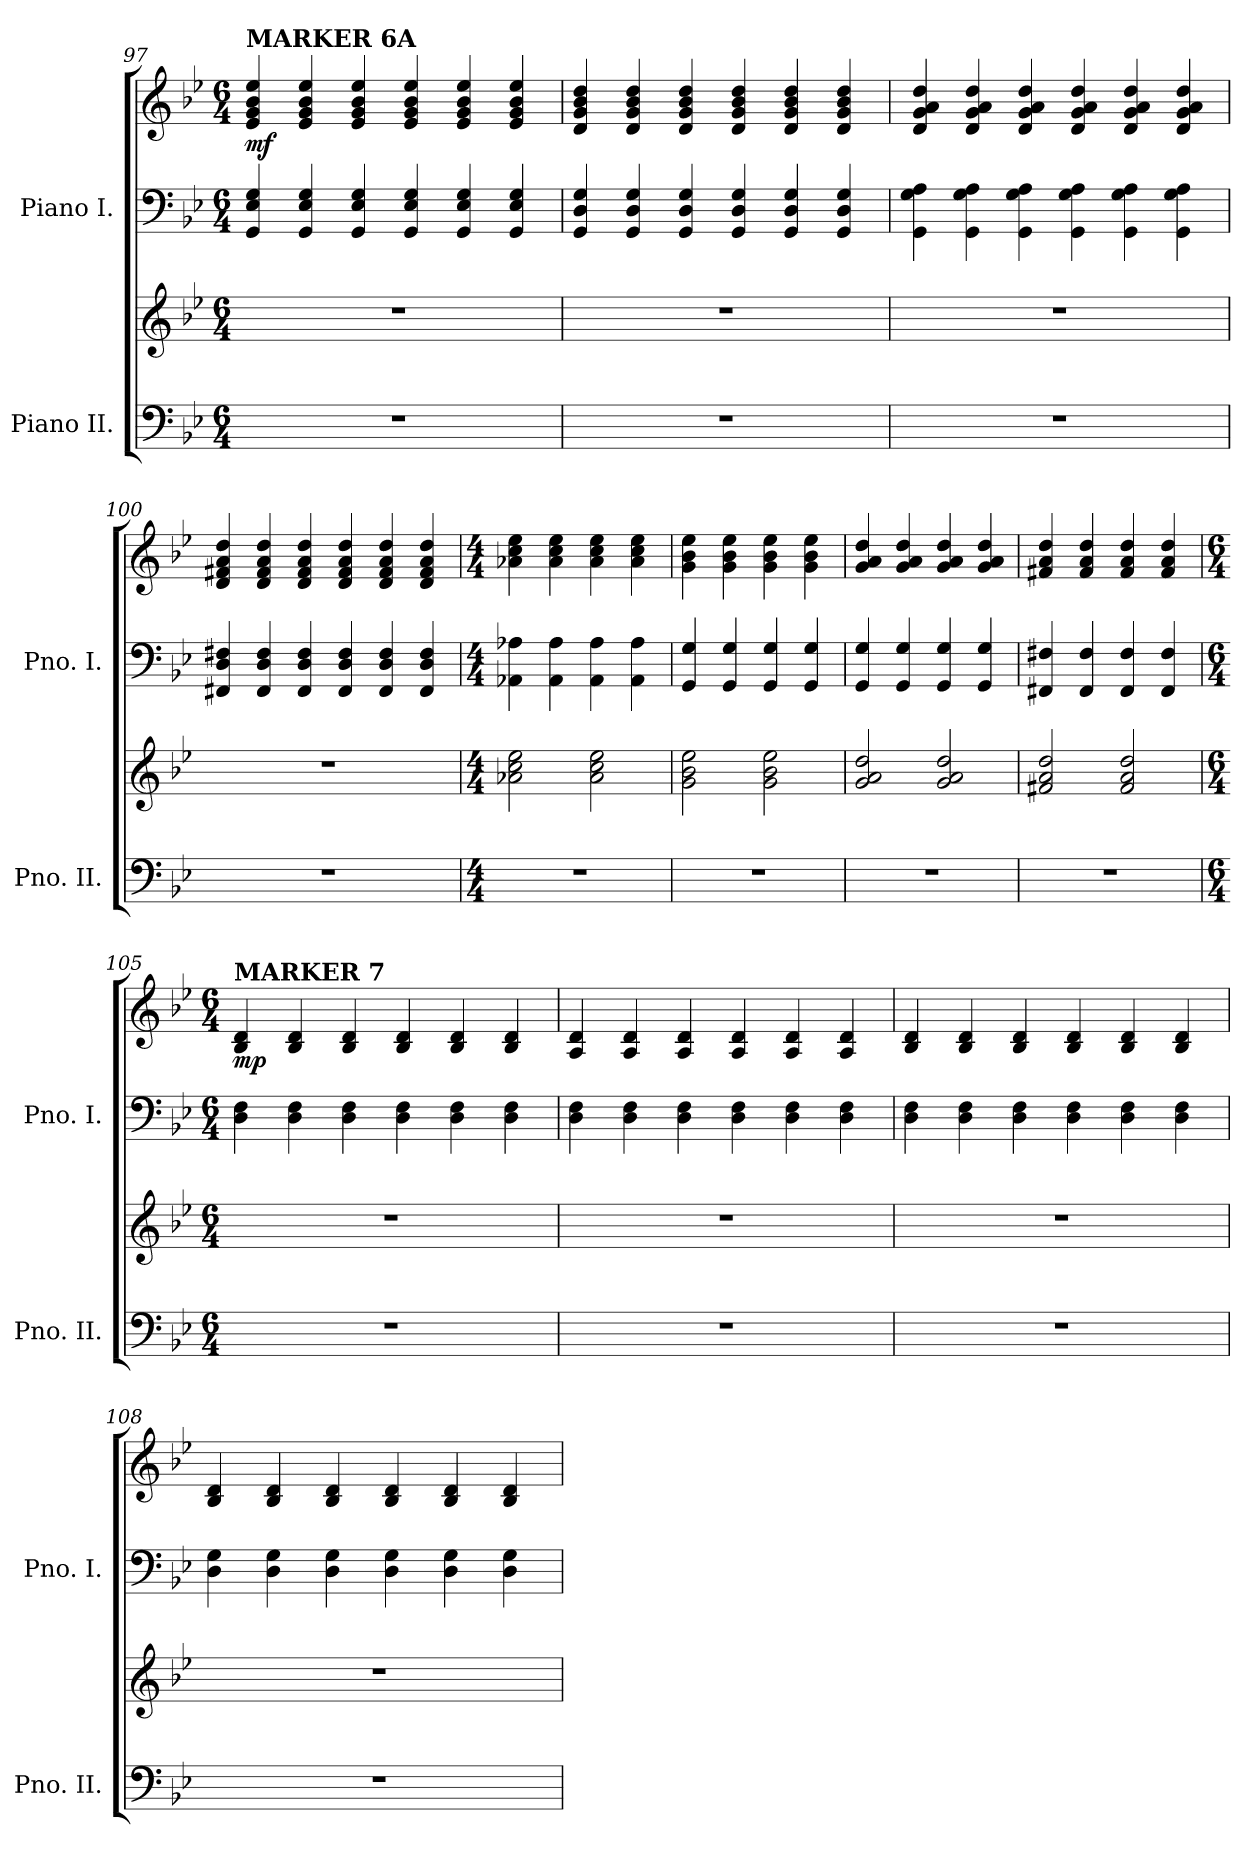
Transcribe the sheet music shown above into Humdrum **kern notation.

**kern	**kern	**kern	**kern	**dynam
*part2	*part2	*part1	*part1	*part1
*staff4	*staff3	*staff2	*staff1	*staff1/2
*I"Piano II.	*	*I"Piano I.	*	*
*I'Pno. II.	*	*I'Pno. I.	*	*
*clefF4	*clefG2	*clefF4	*clefG2	*
*k[b-e-]	*k[b-e-]	*k[b-e-]	*k[b-e-]	*
*M6/4	*M6/4	*M6/4	*M6/4	*
=97	=97	=97	=97	=97
!	!	!	!LO:TX:a:B:t=MARKER 6A	!
!	!	!	!	!LO:DY:b
1.r	1.r	4GG/ 4E-/ 4G/	4e-/ 4g/ 4b-/ 4ee-/	mf
.	.	4GG/ 4E-/ 4G/	4e-/ 4g/ 4b-/ 4ee-/	.
.	.	4GG/ 4E-/ 4G/	4e-/ 4g/ 4b-/ 4ee-/	.
.	.	4GG/ 4E-/ 4G/	4e-/ 4g/ 4b-/ 4ee-/	.
.	.	4GG/ 4E-/ 4G/	4e-/ 4g/ 4b-/ 4ee-/	.
.	.	4GG/ 4E-/ 4G/	4e-/ 4g/ 4b-/ 4ee-/	.
=98	=98	=98	=98	=98
1.r	1.r	4GG/ 4D/ 4G/	4d/ 4g/ 4b-/ 4dd/	.
.	.	4GG/ 4D/ 4G/	4d/ 4g/ 4b-/ 4dd/	.
.	.	4GG/ 4D/ 4G/	4d/ 4g/ 4b-/ 4dd/	.
.	.	4GG/ 4D/ 4G/	4d/ 4g/ 4b-/ 4dd/	.
.	.	4GG/ 4D/ 4G/	4d/ 4g/ 4b-/ 4dd/	.
.	.	4GG/ 4D/ 4G/	4d/ 4g/ 4b-/ 4dd/	.
!!LO:LB:g=z
=99	=99	=99	=99	=99
1.r	1.r	4GG\ 4G\ 4A\	4d/ 4g/ 4a/ 4dd/	.
.	.	4GG\ 4G\ 4A\	4d/ 4g/ 4a/ 4dd/	.
.	.	4GG\ 4G\ 4A\	4d/ 4g/ 4a/ 4dd/	.
.	.	4GG\ 4G\ 4A\	4d/ 4g/ 4a/ 4dd/	.
.	.	4GG\ 4G\ 4A\	4d/ 4g/ 4a/ 4dd/	.
.	.	4GG\ 4G\ 4A\	4d/ 4g/ 4a/ 4dd/	.
=100	=100	=100	=100	=100
1.r	1.r	4FF#X/ 4D/ 4F#X/	4d/ 4f#X/ 4a/ 4dd/	.
.	.	4FF#/ 4D/ 4F#/	4d/ 4f#/ 4a/ 4dd/	.
.	.	4FF#/ 4D/ 4F#/	4d/ 4f#/ 4a/ 4dd/	.
.	.	4FF#/ 4D/ 4F#/	4d/ 4f#/ 4a/ 4dd/	.
.	.	4FF#/ 4D/ 4F#/	4d/ 4f#/ 4a/ 4dd/	.
.	.	4FF#/ 4D/ 4F#/	4d/ 4f#/ 4a/ 4dd/	.
=101	=101	=101	=101	=101
*M4/4	*M4/4	*M4/4	*M4/4	*
1r	2a-X\ 2cc\ 2ee-\	4AA-X\ 4A-X\	4a-X\ 4cc\ 4ee-\	.
.	.	4AA-\ 4A-\	4a-\ 4cc\ 4ee-\	.
.	2a-\ 2cc\ 2ee-\	4AA-\ 4A-\	4a-\ 4cc\ 4ee-\	.
.	.	4AA-\ 4A-\	4a-\ 4cc\ 4ee-\	.
=102	=102	=102	=102	=102
1r	2g\ 2b-\ 2ee-\	4GG/ 4G/	4g\ 4b-\ 4ee-\	.
.	.	4GG/ 4G/	4g\ 4b-\ 4ee-\	.
.	2g\ 2b-\ 2ee-\	4GG/ 4G/	4g\ 4b-\ 4ee-\	.
.	.	4GG/ 4G/	4g\ 4b-\ 4ee-\	.
=103	=103	=103	=103	=103
1r	2g/ 2a/ 2dd/	4GG/ 4G/	4g/ 4a/ 4dd/	.
.	.	4GG/ 4G/	4g/ 4a/ 4dd/	.
.	2g/ 2a/ 2dd/	4GG/ 4G/	4g/ 4a/ 4dd/	.
.	.	4GG/ 4G/	4g/ 4a/ 4dd/	.
=104	=104	=104	=104	=104
1r	2f#X/ 2a/ 2dd/	4FF#X/ 4F#X/	4f#X/ 4a/ 4dd/	.
.	.	4FF#/ 4F#/	4f#/ 4a/ 4dd/	.
.	2f#/ 2a/ 2dd/	4FF#/ 4F#/	4f#/ 4a/ 4dd/	.
.	.	4FF#/ 4F#/	4f#/ 4a/ 4dd/	.
=105	=105	=105	=105	=105
*M6/4	*M6/4	*M6/4	*M6/4	*
!	!	!	!LO:TX:a:B:t=MARKER 7	!
!	!	!	!	!LO:DY:b
1.r	1.r	4D\ 4F\	4B-/ 4d/	mp
.	.	4D\ 4F\	4B-/ 4d/	.
.	.	4D\ 4F\	4B-/ 4d/	.
.	.	4D\ 4F\	4B-/ 4d/	.
.	.	4D\ 4F\	4B-/ 4d/	.
.	.	4D\ 4F\	4B-/ 4d/	.
=106	=106	=106	=106	=106
1.r	1.r	4D\ 4F\	4A/ 4d/	.
.	.	4D\ 4F\	4A/ 4d/	.
.	.	4D\ 4F\	4A/ 4d/	.
.	.	4D\ 4F\	4A/ 4d/	.
.	.	4D\ 4F\	4A/ 4d/	.
.	.	4D\ 4F\	4A/ 4d/	.
!!LO:LB:g=z
=107	=107	=107	=107	=107
1.r	1.r	4D\ 4F\	4B-/ 4d/	.
.	.	4D\ 4F\	4B-/ 4d/	.
.	.	4D\ 4F\	4B-/ 4d/	.
.	.	4D\ 4F\	4B-/ 4d/	.
.	.	4D\ 4F\	4B-/ 4d/	.
.	.	4D\ 4F\	4B-/ 4d/	.
=108	=108	=108	=108	=108
1.r	1.r	4D\ 4G\	4B-/ 4d/	.
.	.	4D\ 4G\	4B-/ 4d/	.
.	.	4D\ 4G\	4B-/ 4d/	.
.	.	4D\ 4G\	4B-/ 4d/	.
.	.	4D\ 4G\	4B-/ 4d/	.
.	.	4D\ 4G\	4B-/ 4d/	.
=	=	=	=	=
*-	*-	*-	*-	*-
